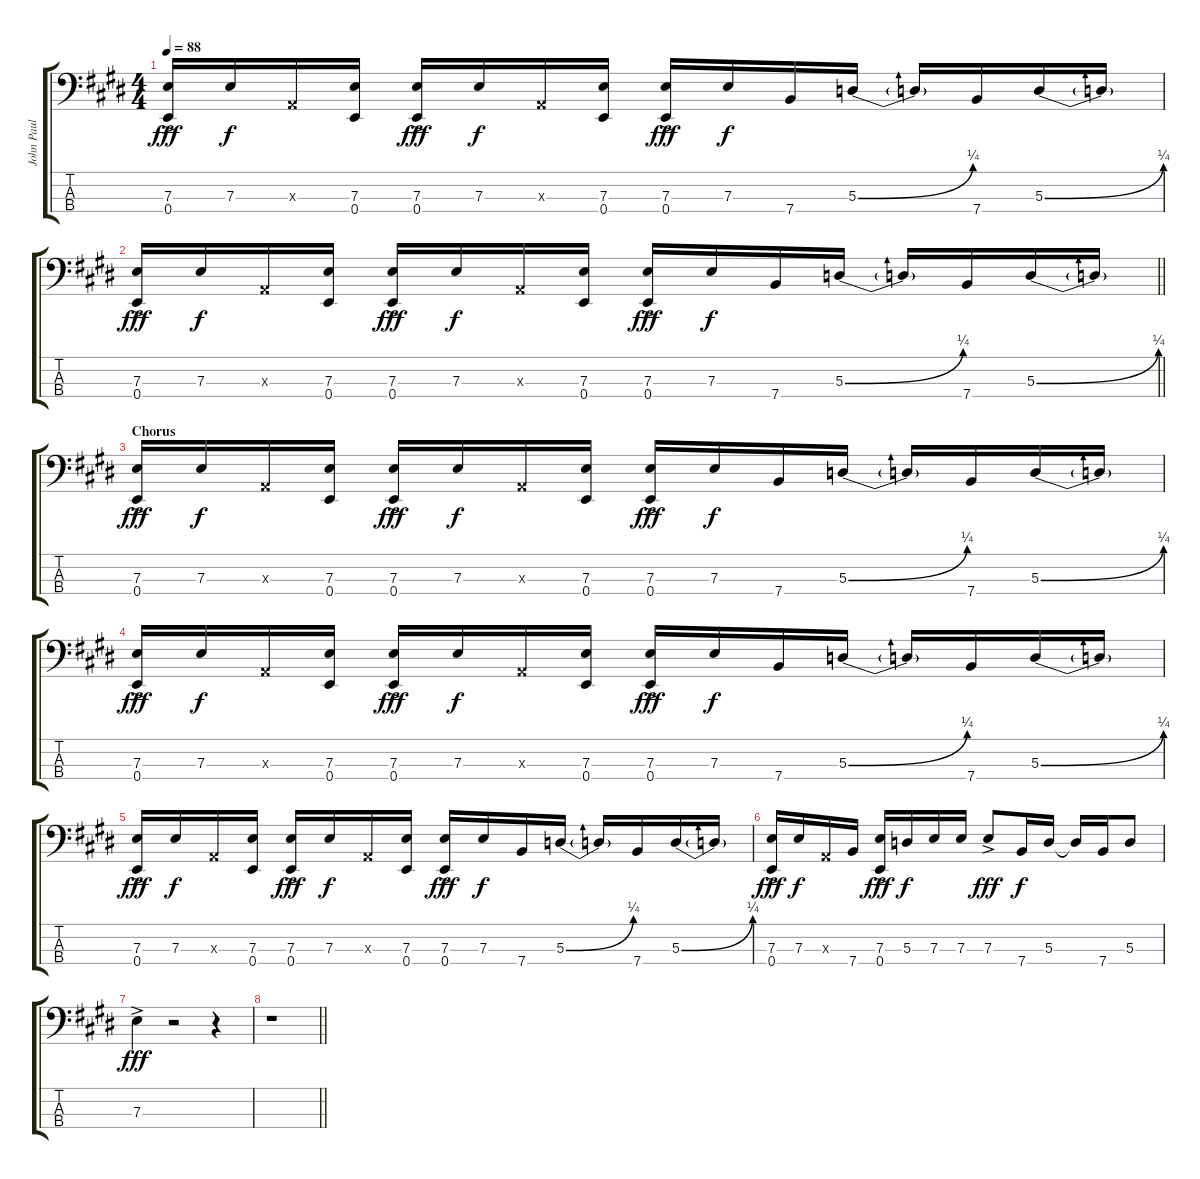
\track ("John Paul Electric Bass (w/pick)" "John Paul ") {instrument electricbasspick}
\staff {score tabs}
\tuning (G2 D2 A1 E1) {hide}
\ts (4 4)
\tempo 88
\clef f4
\ks e
(7.3{ac} 0.4{ac}).16{dy fff} 7.3.16{dy f} 0.3{x}.16 (7.3 0.4).16 (7.3{ac} 0.4{ac}).16{dy fff} 7.3.16{dy f} 0.3{x}.16 (7.3 0.4).16 (7.3{ac} 0.4{ac}).16{dy fff} 7.3.16{dy f} 7.4.16 5.3{be (bend 0 0 60 1)}.16 5.3{t}.16 7.4.16 5.3{be (bend 0 0 60 1)}.16 5.3{t}.16 |
\barLineRight lightlight
(7.3{ac} 0.4{ac}).16{dy fff} 7.3.16{dy f} 0.3{x}.16 (7.3 0.4).16 (7.3{ac} 0.4{ac}).16{dy fff} 7.3.16{dy f} 0.3{x}.16 (7.3 0.4).16 (7.3{ac} 0.4{ac}).16{dy fff} 7.3.16{dy f} 7.4.16 5.3{be (bend 0 0 60 1)}.16 5.3{t}.16 7.4.16 5.3{be (bend 0 0 60 1)}.16 5.3{t}.16 |
\section ("" "Chorus")
(7.3{ac} 0.4{ac}).16{dy fff} 7.3.16{dy f} 0.3{x}.16 (7.3 0.4).16 (7.3{ac} 0.4{ac}).16{dy fff} 7.3.16{dy f} 0.3{x}.16 (7.3 0.4).16 (7.3{ac} 0.4{ac}).16{dy fff} 7.3.16{dy f} 7.4.16 5.3{be (bend 0 0 60 1)}.16 5.3{t}.16 7.4.16 5.3{be (bend 0 0 60 1)}.16 5.3{t}.16 |
(7.3{ac} 0.4{ac}).16{dy fff} 7.3.16{dy f} 0.3{x}.16 (7.3 0.4).16 (7.3{ac} 0.4{ac}).16{dy fff} 7.3.16{dy f} 0.3{x}.16 (7.3 0.4).16 (7.3{ac} 0.4{ac}).16{dy fff} 7.3.16{dy f} 7.4.16 5.3{be (bend 0 0 60 1)}.16 5.3{t}.16 7.4.16 5.3{be (bend 0 0 60 1)}.16 5.3{t}.16 |
(7.3{ac} 0.4{ac}).16{dy fff} 7.3.16{dy f} 0.3{x}.16 (7.3 0.4).16 (7.3{ac} 0.4{ac}).16{dy fff} 7.3.16{dy f} 0.3{x}.16 (7.3 0.4).16 (7.3{ac} 0.4{ac}).16{dy fff} 7.3.16{dy f} 7.4.16 5.3{be (bend 0 0 60 1)}.16 5.3{t}.16 7.4.16 5.3{be (bend 0 0 60 1)}.16 5.3{t}.16 |
(7.3{ac} 0.4{ac}).16{dy fff} 7.3.16{dy f} 0.3{x}.16 7.4.16 (7.3{ac} 0.4{ac}).16{dy fff} 5.3.16{dy f} 7.3.16 7.3.16 7.3{ac}.8{dy fff} 7.4.16{dy f} 5.3.16 5.3{t}.16 7.4.16 5.3.8 |
7.3{ac}.4{dy fff} r.2 r.4 |
\barLineRight lightlight
r.1
